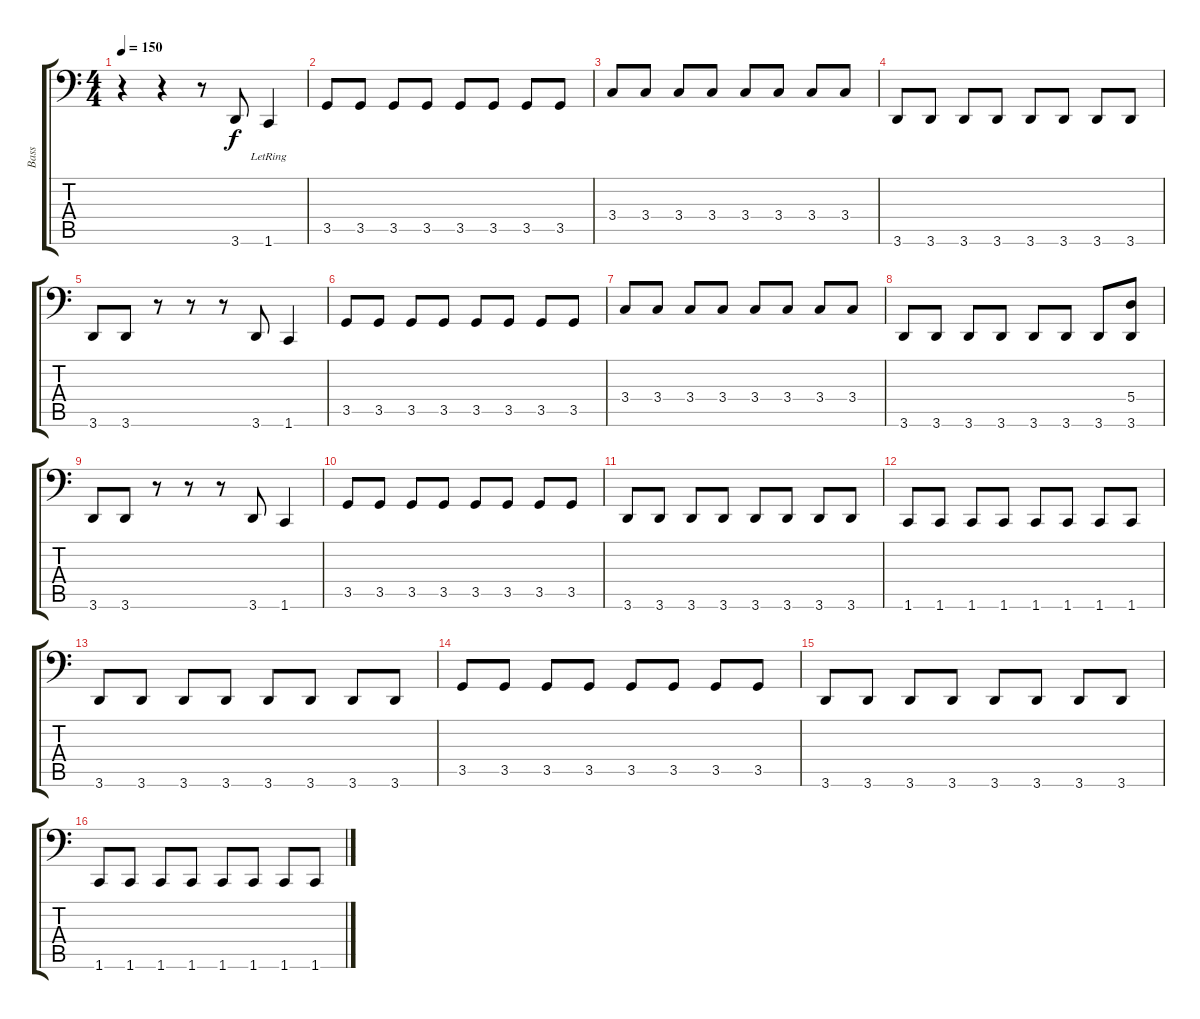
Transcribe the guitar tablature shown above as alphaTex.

\track ("Bass" "Bass") {instrument electricbasspick}
\staff {score tabs}
\tuning (C3 G2 D2 A1 E1 B0) {hide}
\ts (4 4)
\tempo 150
\clef f4
\ks c
r.4{dy f instrument electricbasspick} r.4 r.8 3.6.8 1.6{lr}.4 |
3.5.8 3.5.8 3.5.8 3.5.8 3.5.8 3.5.8 3.5.8 3.5.8 |
3.4.8 3.4.8 3.4.8 3.4.8 3.4.8 3.4.8 3.4.8 3.4.8 |
3.6.8 3.6.8 3.6.8 3.6.8 3.6.8 3.6.8 3.6.8 3.6.8 |
3.6.8 3.6.8 r.8 r.8 r.8 3.6.8 1.6.4 |
3.5.8 3.5.8 3.5.8 3.5.8 3.5.8 3.5.8 3.5.8 3.5.8 |
3.4.8 3.4.8 3.4.8 3.4.8 3.4.8 3.4.8 3.4.8 3.4.8 |
3.6.8 3.6.8 3.6.8 3.6.8 3.6.8 3.6.8 3.6.8 (5.4 3.6).8 |
3.6.8 3.6.8 r.8 r.8 r.8 3.6.8 1.6.4 |
3.5.8 3.5.8 3.5.8 3.5.8 3.5.8 3.5.8 3.5.8 3.5.8 |
3.6.8 3.6.8 3.6.8 3.6.8 3.6.8 3.6.8 3.6.8 3.6.8 |
1.6.8 1.6.8 1.6.8 1.6.8 1.6.8 1.6.8 1.6.8 1.6.8 |
3.6.8 3.6.8 3.6.8 3.6.8 3.6.8 3.6.8 3.6.8 3.6.8 |
3.5.8 3.5.8 3.5.8 3.5.8 3.5.8 3.5.8 3.5.8 3.5.8 |
3.6.8 3.6.8 3.6.8 3.6.8 3.6.8 3.6.8 3.6.8 3.6.8 |
1.6.8 1.6.8 1.6.8 1.6.8 1.6.8 1.6.8 1.6.8 1.6.8
